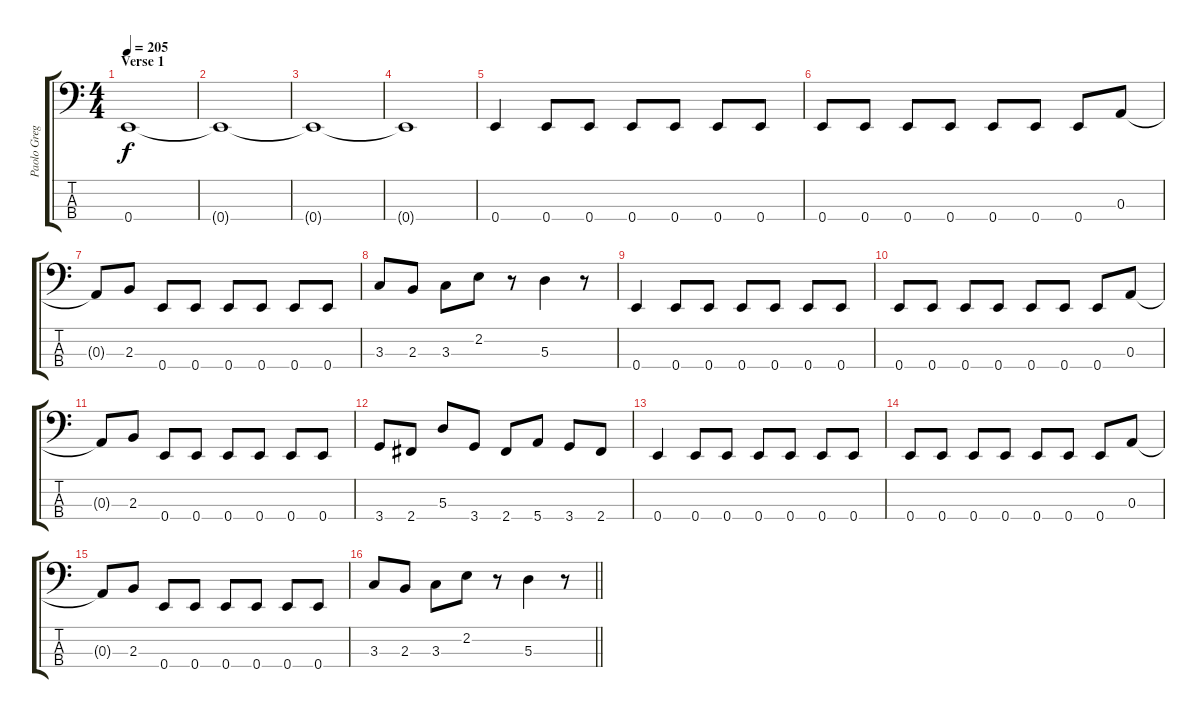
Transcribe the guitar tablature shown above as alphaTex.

\track ("Paolo Gregoletto" "Paolo Greg") {instrument electricbassfinger}
\staff {score tabs}
\tuning (G2 D2 A1 E1) {hide}
\ts (4 4)
\section ("" "Verse 1")
\tempo 205
\clef f4
\ks c
0.4.1{dy f} |
0.4{t}.1 |
0.4{t}.1 |
0.4{t}.1 |
0.4.4 0.4.8 0.4.8 0.4.8 0.4.8 0.4.8 0.4.8 |
0.4.8 0.4.8 0.4.8 0.4.8 0.4.8 0.4.8 0.4.8 0.3.8 |
0.3{t}.8 2.3.8 0.4.8 0.4.8 0.4.8 0.4.8 0.4.8 0.4.8 |
3.3.8 2.3.8 3.3.8 2.2.8 r.8 5.3.4 r.8 |
0.4.4 0.4.8 0.4.8 0.4.8 0.4.8 0.4.8 0.4.8 |
0.4.8 0.4.8 0.4.8 0.4.8 0.4.8 0.4.8 0.4.8 0.3.8 |
0.3{t}.8 2.3.8 0.4.8 0.4.8 0.4.8 0.4.8 0.4.8 0.4.8 |
3.4.8 2.4.8 5.3.8 3.4.8 2.4.8 5.4.8 3.4.8 2.4.8 |
0.4.4 0.4.8 0.4.8 0.4.8 0.4.8 0.4.8 0.4.8 |
0.4.8 0.4.8 0.4.8 0.4.8 0.4.8 0.4.8 0.4.8 0.3.8 |
0.3{t}.8 2.3.8 0.4.8 0.4.8 0.4.8 0.4.8 0.4.8 0.4.8 |
\barLineRight lightlight
3.3.8 2.3.8 3.3.8 2.2.8 r.8 5.3.4 r.8
